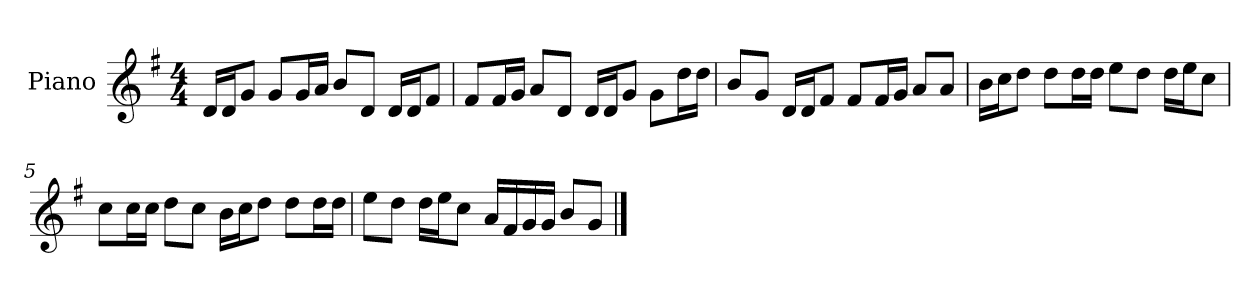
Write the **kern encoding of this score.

**kern
*part1
*staff1
*I"Piano
*I'P-no
*clefG2
*k[f#]
*M4/4
*MM90
=1
16d/LL
16d/J
8g/J
8g/L
16g/L
16a/JJ
8b/L
8d/J
16d/LL
16d/J
8f#/J
=2
8f#/L
16f#/L
16g/JJ
8a/L
8d/J
16d/LL
16d/J
8g/J
8g\L
16dd\L
16dd\JJ
=3
8b/L
8g/J
16d/LL
16d/J
8f#/J
8f#/L
16f#/L
16g/JJ
8a/L
8a/J
!!LO:LB:g=z
=4
16b\LL
16cc\J
8dd\J
8dd\L
16dd\L
16dd\JJ
8ee\L
8dd\J
16dd\LL
16ee\J
8cc\J
=5
8cc\L
16cc\L
16cc\JJ
8dd\L
8cc\J
16b\LL
16cc\J
8dd\J
8dd\L
16dd\L
16dd\JJ
=6
8ee\L
8dd\J
16dd\LL
16ee\J
8cc\J
16a/LL
16f#/
16g/
16g/JJ
8b/L
8g/J
==
*-
